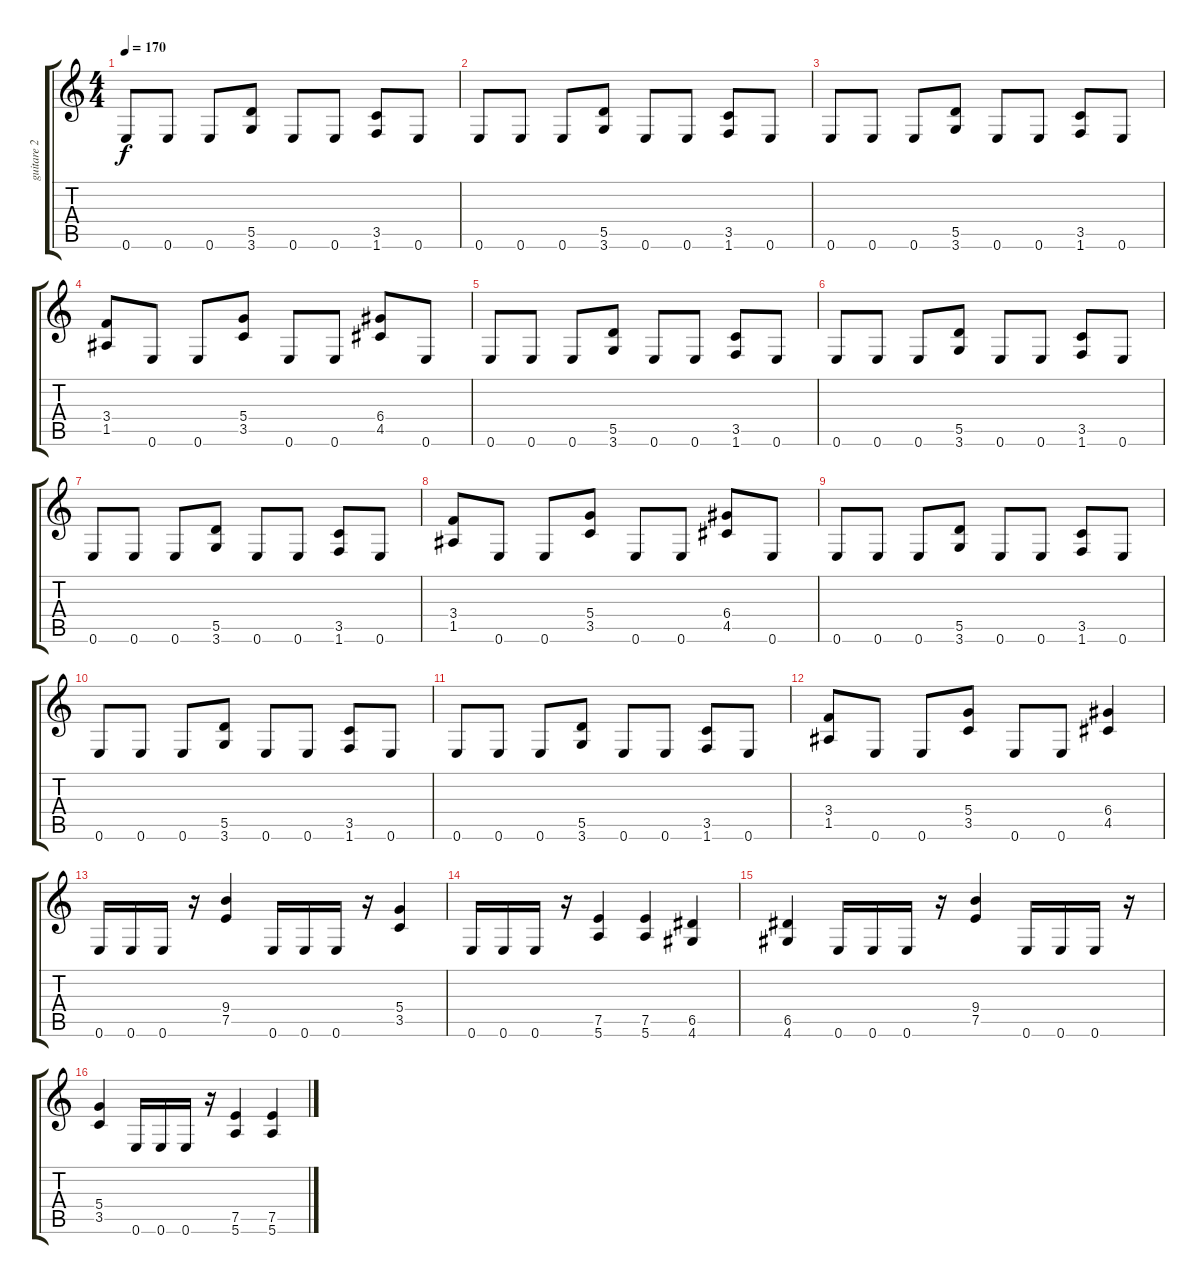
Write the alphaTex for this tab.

\track ("guitare 2" "guitare 2") {instrument distortionguitar}
\staff {score tabs}
\tuning (E4 B3 G3 D3 A2 E2) {hide}
\ts (4 4)
\tempo 170
\clef g2
\ks c
0.6.8{dy f} 0.6.8 0.6.8 (5.5 3.6).8 0.6.8 0.6.8 (3.5 1.6).8 0.6.8 |
0.6.8 0.6.8 0.6.8 (5.5 3.6).8 0.6.8 0.6.8 (3.5 1.6).8 0.6.8 |
0.6.8 0.6.8 0.6.8 (5.5 3.6).8 0.6.8 0.6.8 (3.5 1.6).8 0.6.8 |
(3.4 1.5).8 0.6.8 0.6.8 (5.4 3.5).8 0.6.8 0.6.8 (6.4 4.5).8 0.6.8 |
0.6.8 0.6.8 0.6.8 (5.5 3.6).8 0.6.8 0.6.8 (3.5 1.6).8 0.6.8 |
0.6.8 0.6.8 0.6.8 (5.5 3.6).8 0.6.8 0.6.8 (3.5 1.6).8 0.6.8 |
0.6.8 0.6.8 0.6.8 (5.5 3.6).8 0.6.8 0.6.8 (3.5 1.6).8 0.6.8 |
(3.4 1.5).8 0.6.8 0.6.8 (5.4 3.5).8 0.6.8 0.6.8 (6.4 4.5).8 0.6.8 |
0.6.8 0.6.8 0.6.8 (5.5 3.6).8 0.6.8 0.6.8 (3.5 1.6).8 0.6.8 |
0.6.8 0.6.8 0.6.8 (5.5 3.6).8 0.6.8 0.6.8 (3.5 1.6).8 0.6.8 |
0.6.8 0.6.8 0.6.8 (5.5 3.6).8 0.6.8 0.6.8 (3.5 1.6).8 0.6.8 |
(3.4 1.5).8 0.6.8 0.6.8 (5.4 3.5).8 0.6.8 0.6.8 (6.4 4.5).4 |
0.6.16 0.6.16 0.6.16 r.16 (9.4 7.5).4 0.6.16 0.6.16 0.6.16 r.16 (5.4 3.5).4 |
0.6.16 0.6.16 0.6.16 r.16 (7.5 5.6).4 (7.5 5.6).4 (6.5 4.6).4 |
(6.5 4.6).4 0.6.16 0.6.16 0.6.16 r.16 (9.4 7.5).4 0.6.16 0.6.16 0.6.16 r.16 |
(5.4 3.5).4 0.6.16 0.6.16 0.6.16 r.16 (7.5 5.6).4 (7.5 5.6).4
